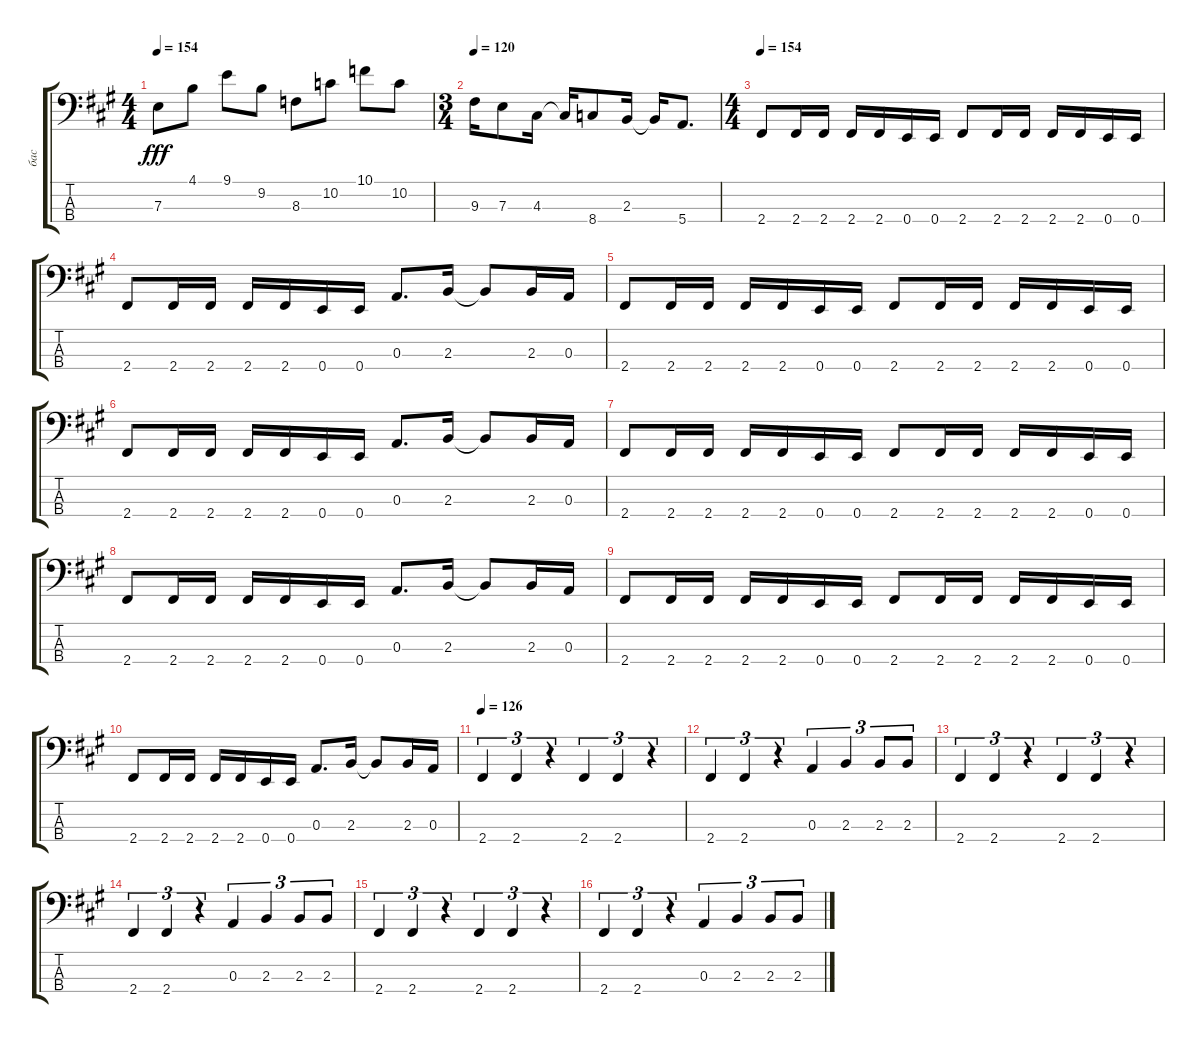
\track ("бас" "бас") {instrument electricbassfinger}
\staff {score tabs}
\tuning (G2 D2 A1 E1) {hide}
\ts (4 4)
\tempo 154
\clef f4
\ks f#minor
7.3.8{dy fff} 4.1.8 9.1.8 9.2.8 8.3.8 10.2.8 10.1.8 10.2.8 |
\ts (3 4)
\tempo 120
9.3.16 7.3.8 4.3.16 4.3{t}.16 8.4.8 2.3.16 2.3{t}.16 5.4.8{d} |
\ts (4 4)
\tempo 154
2.4.8 2.4.16 2.4.16 2.4.16 2.4.16 0.4.16 0.4.16 2.4.8 2.4.16 2.4.16 2.4.16 2.4.16 0.4.16 0.4.16 |
2.4.8 2.4.16 2.4.16 2.4.16 2.4.16 0.4.16 0.4.16 0.3.8{d} 2.3.16 2.3{t}.8 2.3.16 0.3.16 |
2.4.8 2.4.16 2.4.16 2.4.16 2.4.16 0.4.16 0.4.16 2.4.8 2.4.16 2.4.16 2.4.16 2.4.16 0.4.16 0.4.16 |
2.4.8 2.4.16 2.4.16 2.4.16 2.4.16 0.4.16 0.4.16 0.3.8{d} 2.3.16 2.3{t}.8 2.3.16 0.3.16 |
2.4.8 2.4.16 2.4.16 2.4.16 2.4.16 0.4.16 0.4.16 2.4.8 2.4.16 2.4.16 2.4.16 2.4.16 0.4.16 0.4.16 |
2.4.8 2.4.16 2.4.16 2.4.16 2.4.16 0.4.16 0.4.16 0.3.8{d} 2.3.16 2.3{t}.8 2.3.16 0.3.16 |
2.4.8 2.4.16 2.4.16 2.4.16 2.4.16 0.4.16 0.4.16 2.4.8 2.4.16 2.4.16 2.4.16 2.4.16 0.4.16 0.4.16 |
2.4.8 2.4.16 2.4.16 2.4.16 2.4.16 0.4.16 0.4.16 0.3.8{d} 2.3.16 2.3{t}.8 2.3.16 0.3.16 |
\tempo 126
2.4.4{tu (3 2)} 2.4.4{tu (3 2)} r.4{tu (3 2)} 2.4.4{tu (3 2)} 2.4.4{tu (3 2)} r.4{tu (3 2)} |
2.4.4{tu (3 2)} 2.4.4{tu (3 2)} r.4{tu (3 2)} 0.3.4{tu (3 2)} 2.3.4{tu (3 2)} 2.3.8{tu (3 2)} 2.3.8{tu (3 2)} |
2.4.4{tu (3 2)} 2.4.4{tu (3 2)} r.4{tu (3 2)} 2.4.4{tu (3 2)} 2.4.4{tu (3 2)} r.4{tu (3 2)} |
2.4.4{tu (3 2)} 2.4.4{tu (3 2)} r.4{tu (3 2)} 0.3.4{tu (3 2)} 2.3.4{tu (3 2)} 2.3.8{tu (3 2)} 2.3.8{tu (3 2)} |
2.4.4{tu (3 2)} 2.4.4{tu (3 2)} r.4{tu (3 2)} 2.4.4{tu (3 2)} 2.4.4{tu (3 2)} r.4{tu (3 2)} |
2.4.4{tu (3 2)} 2.4.4{tu (3 2)} r.4{tu (3 2)} 0.3.4{tu (3 2)} 2.3.4{tu (3 2)} 2.3.8{tu (3 2)} 2.3.8{tu (3 2)}
